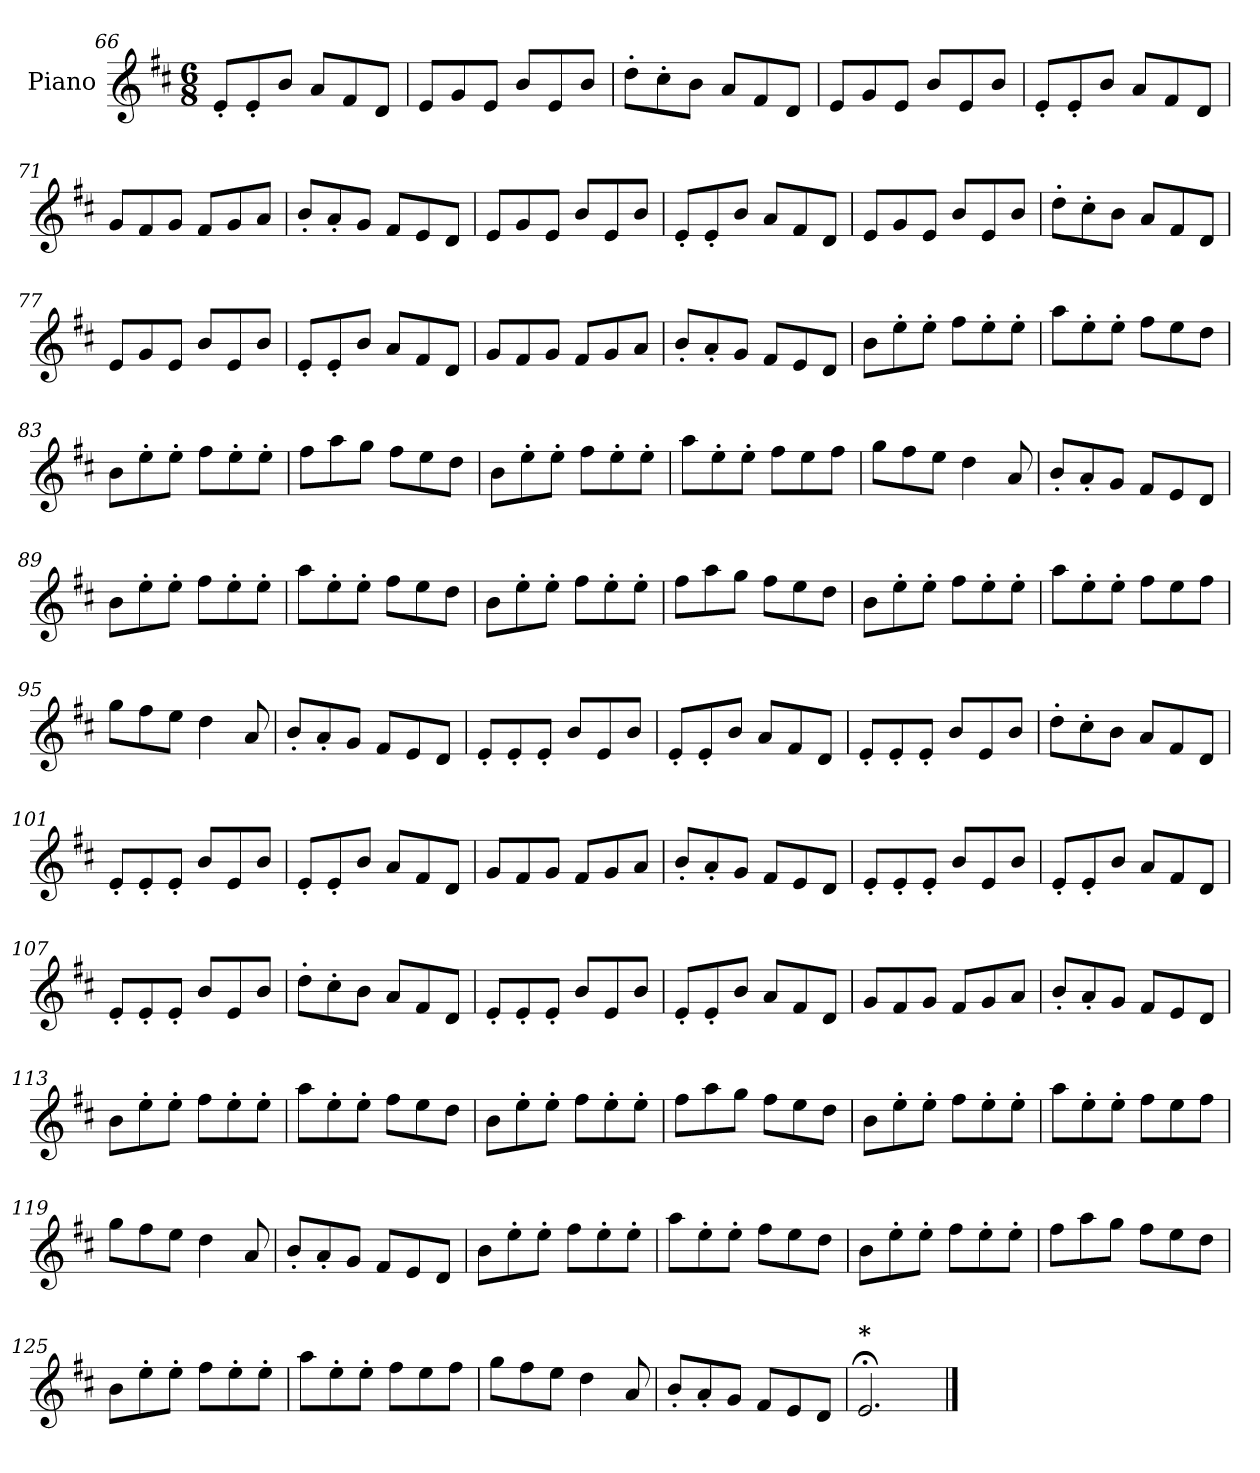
**kern
*part1
*staff1
*I"Piano
*I'Pno
*clefG2
*k[f#c#]
*M6/8
=66
8e'/L
8e'/
8b/J
8a/L
8f#/
8d/J
=67
8e/L
8g/
8e/J
8b/L
8e/
8b/J
=68
8dd'\L
8cc#'\
8b\J
8a/L
8f#/
8d/J
=69
8e/L
8g/
8e/J
8b/L
8e/
8b/J
=70
8e'/L
8e'/
8b/J
8a/L
8f#/
8d/J
=71
8g/L
8f#/
8g/J
8f#/L
8g/
8a/J
!!LO:LB:g=z
=72
8b'/L
8a'/
8g/J
8f#/L
8e/
8d/J
=73
8e/L
8g/
8e/J
8b/L
8e/
8b/J
=74
8e'/L
8e'/
8b/J
8a/L
8f#/
8d/J
=75
8e/L
8g/
8e/J
8b/L
8e/
8b/J
=76
8dd'\L
8cc#'\
8b\J
8a/L
8f#/
8d/J
=77
8e/L
8g/
8e/J
8b/L
8e/
8b/J
=78
8e'/L
8e'/
8b/J
8a/L
8f#/
8d/J
!!LO:LB:g=z
=79
8g/L
8f#/
8g/J
8f#/L
8g/
8a/J
=80
8b'/L
8a'/
8g/J
8f#/L
8e/
8d/J
=81
8b\L
8ee'\
8ee'\J
8ff#\L
8ee'\
8ee'\J
=82
8aa\L
8ee'\
8ee'\J
8ff#\L
8ee\
8dd\J
=83
8b\L
8ee'\
8ee'\J
8ff#\L
8ee'\
8ee'\J
=84
8ff#\L
8aa\
8gg\J
8ff#\L
8ee\
8dd\J
=85
8b\L
8ee'\
8ee'\J
8ff#\L
8ee'\
8ee'\J
!!LO:LB:g=z
=86
8aa\L
8ee'\
8ee'\J
8ff#\L
8ee\
8ff#\J
=87
8gg\L
8ff#\
8ee\J
4dd\
8a/
=88
8b'/L
8a'/
8g/J
8f#/L
8e/
8d/J
=89
8b\L
8ee'\
8ee'\J
8ff#\L
8ee'\
8ee'\J
=90
8aa\L
8ee'\
8ee'\J
8ff#\L
8ee\
8dd\J
=91
8b\L
8ee'\
8ee'\J
8ff#\L
8ee'\
8ee'\J
=92
8ff#\L
8aa\
8gg\J
8ff#\L
8ee\
8dd\J
!!LO:PB:g=z
=93
8b\L
8ee'\
8ee'\J
8ff#\L
8ee'\
8ee'\J
=94
8aa\L
8ee'\
8ee'\J
8ff#\L
8ee\
8ff#\J
=95
8gg\L
8ff#\
8ee\J
4dd\
8a/
=96
8b'/L
8a'/
8g/J
8f#/L
8e/
8d/J
=97
8e'/L
8e'/
8e'/J
8b/L
8e/
8b/J
=98
8e'/L
8e'/
8b/J
8a/L
8f#/
8d/J
=99
8e'/L
8e'/
8e'/J
8b/L
8e/
8b/J
!!LO:LB:g=z
=100
8dd'\L
8cc#'\
8b\J
8a/L
8f#/
8d/J
=101
8e'/L
8e'/
8e'/J
8b/L
8e/
8b/J
=102
8e'/L
8e'/
8b/J
8a/L
8f#/
8d/J
=103
8g/L
8f#/
8g/J
8f#/L
8g/
8a/J
=104
8b'/L
8a'/
8g/J
8f#/L
8e/
8d/J
=105
8e'/L
8e'/
8e'/J
8b/L
8e/
8b/J
=106
8e'/L
8e'/
8b/J
8a/L
8f#/
8d/J
!!LO:LB:g=z
=107
8e'/L
8e'/
8e'/J
8b/L
8e/
8b/J
=108
8dd'\L
8cc#'\
8b\J
8a/L
8f#/
8d/J
=109
8e'/L
8e'/
8e'/J
8b/L
8e/
8b/J
=110
8e'/L
8e'/
8b/J
8a/L
8f#/
8d/J
=111
8g/L
8f#/
8g/J
8f#/L
8g/
8a/J
=112
8b'/L
8a'/
8g/J
8f#/L
8e/
8d/J
=113
8b\L
8ee'\
8ee'\J
8ff#\L
8ee'\
8ee'\J
!!LO:LB:g=z
=114
8aa\L
8ee'\
8ee'\J
8ff#\L
8ee\
8dd\J
=115
8b\L
8ee'\
8ee'\J
8ff#\L
8ee'\
8ee'\J
=116
8ff#\L
8aa\
8gg\J
8ff#\L
8ee\
8dd\J
=117
8b\L
8ee'\
8ee'\J
8ff#\L
8ee'\
8ee'\J
=118
8aa\L
8ee'\
8ee'\J
8ff#\L
8ee\
8ff#\J
=119
8gg\L
8ff#\
8ee\J
4dd\
8a/
=120
8b'/L
8a'/
8g/J
8f#/L
8e/
8d/J
!!LO:LB:g=z
=121
8b\L
8ee'\
8ee'\J
8ff#\L
8ee'\
8ee'\J
=122
8aa\L
8ee'\
8ee'\J
8ff#\L
8ee\
8dd\J
=123
8b\L
8ee'\
8ee'\J
8ff#\L
8ee'\
8ee'\J
=124
8ff#\L
8aa\
8gg\J
8ff#\L
8ee\
8dd\J
=125
8b\L
8ee'\
8ee'\J
8ff#\L
8ee'\
8ee'\J
=126
8aa\L
8ee'\
8ee'\J
8ff#\L
8ee\
8ff#\J
=127
8gg\L
8ff#\
8ee\J
4dd\
8a/
!!LO:LB:g=z
=128
8b'/L
8a'/
8g/J
8f#/L
8e/
8d/J
=129
!LO:TX:a:B:t=*
2.e;</
==
*-
